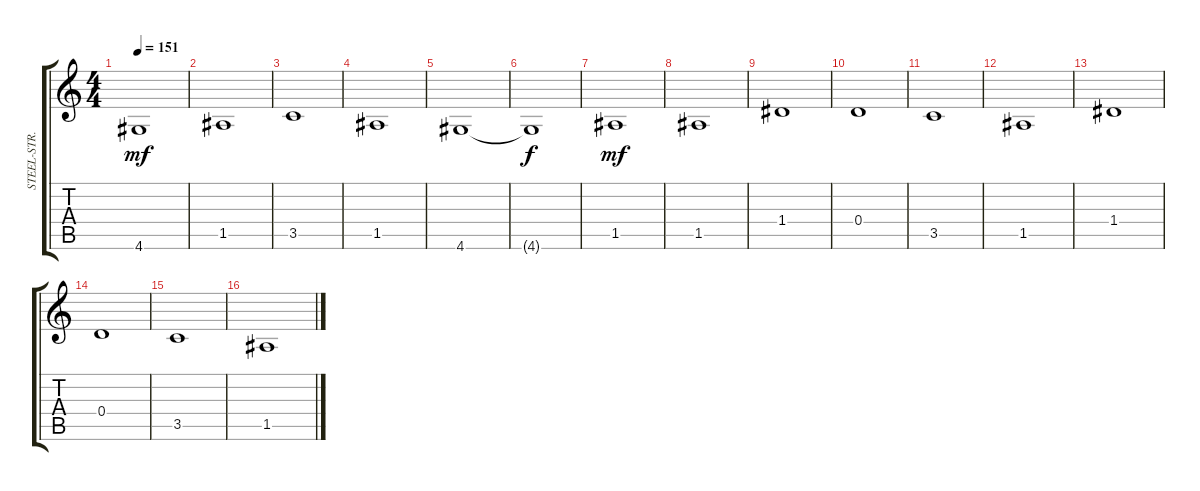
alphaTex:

\track ("STEEL-STR.GT. THUMB " "STEEL-STR.") {instrument acousticguitarsteel}
\staff {score tabs}
\tuning (E4 B3 G3 D3 A2 E2) {hide}
\ts (4 4)
\tempo 151
\clef g2
\ks c
4.6.1{dy mf} |
1.5.1 |
3.5.1 |
1.5.1 |
4.6.1 |
4.6{t}.1{dy f} |
1.5.1{dy mf} |
1.5.1 |
1.4.1 |
0.4.1 |
3.5.1 |
1.5.1 |
1.4.1 |
0.4.1 |
3.5.1 |
1.5.1
